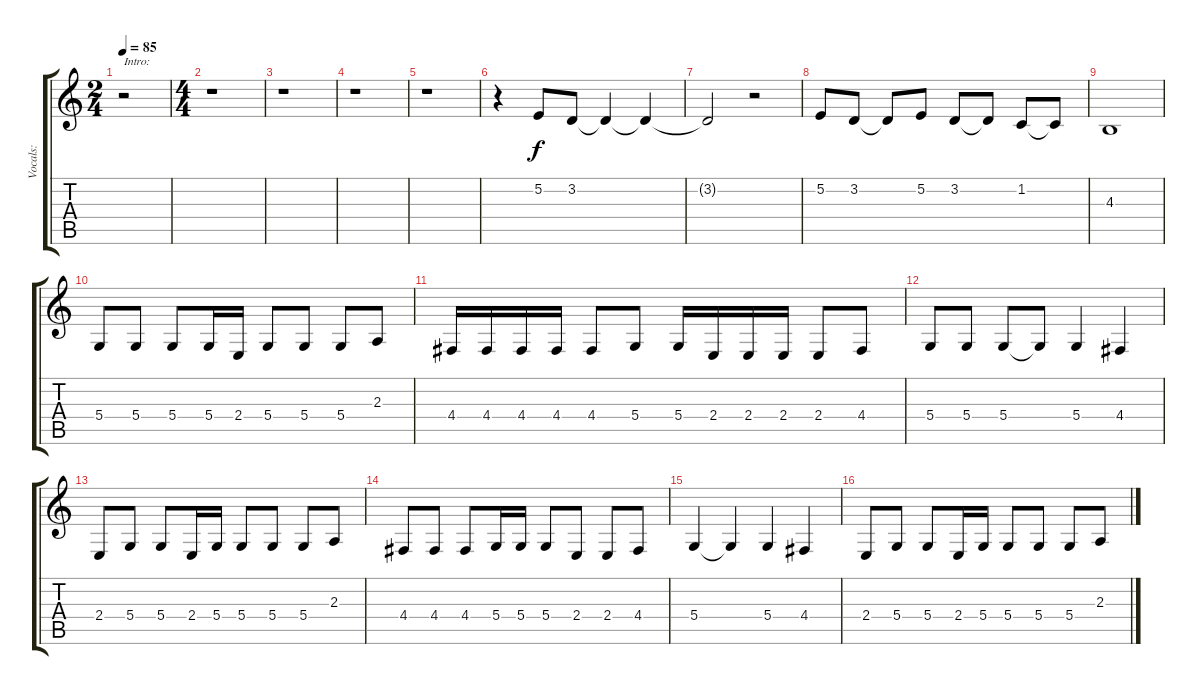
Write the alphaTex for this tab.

\track ("Vocals:" "Vocals:") {instrument lead6voice}
\staff {score tabs}
\tuning (E4 B3 G3 D3 A2 E2) {hide}
\ts (2 4)
\tempo 85
\clef g2
\ks c
r.2{txt "Intro:" dy f instrument lead6voice} |
\ts (4 4)
r.1 |
r.1 |
r.1 |
r.1 |
r.4 5.2.8 3.2.8 3.2{t}.4 3.2{t}.4 |
3.2{t}.2 r.2 |
5.2.8 3.2.8 3.2{t}.8 5.2.8 3.2.8 3.2{t}.8 1.2.8 1.2{t}.8 |
4.3.1 |
5.4.8 5.4.8 5.4.8 5.4.16 2.4.16 5.4.8 5.4.8 5.4.8 2.3.8 |
4.4.16 4.4.16 4.4.16 4.4.16 4.4.8 5.4.8 5.4.16 2.4.16 2.4.16 2.4.16 2.4.8 4.4.8 |
5.4.8 5.4.8 5.4.8 5.4{t}.8 5.4.4 4.4.4 |
2.4.8 5.4.8 5.4.8 2.4.16 5.4.16 5.4.8 5.4.8 5.4.8 2.3.8 |
4.4.8 4.4.8 4.4.8 5.4.16 5.4.16 5.4.8 2.4.8 2.4.8 4.4.8 |
5.4.4 5.4{t}.4 5.4.4 4.4.4 |
2.4.8 5.4.8 5.4.8 2.4.16 5.4.16 5.4.8 5.4.8 5.4.8 2.3.8
